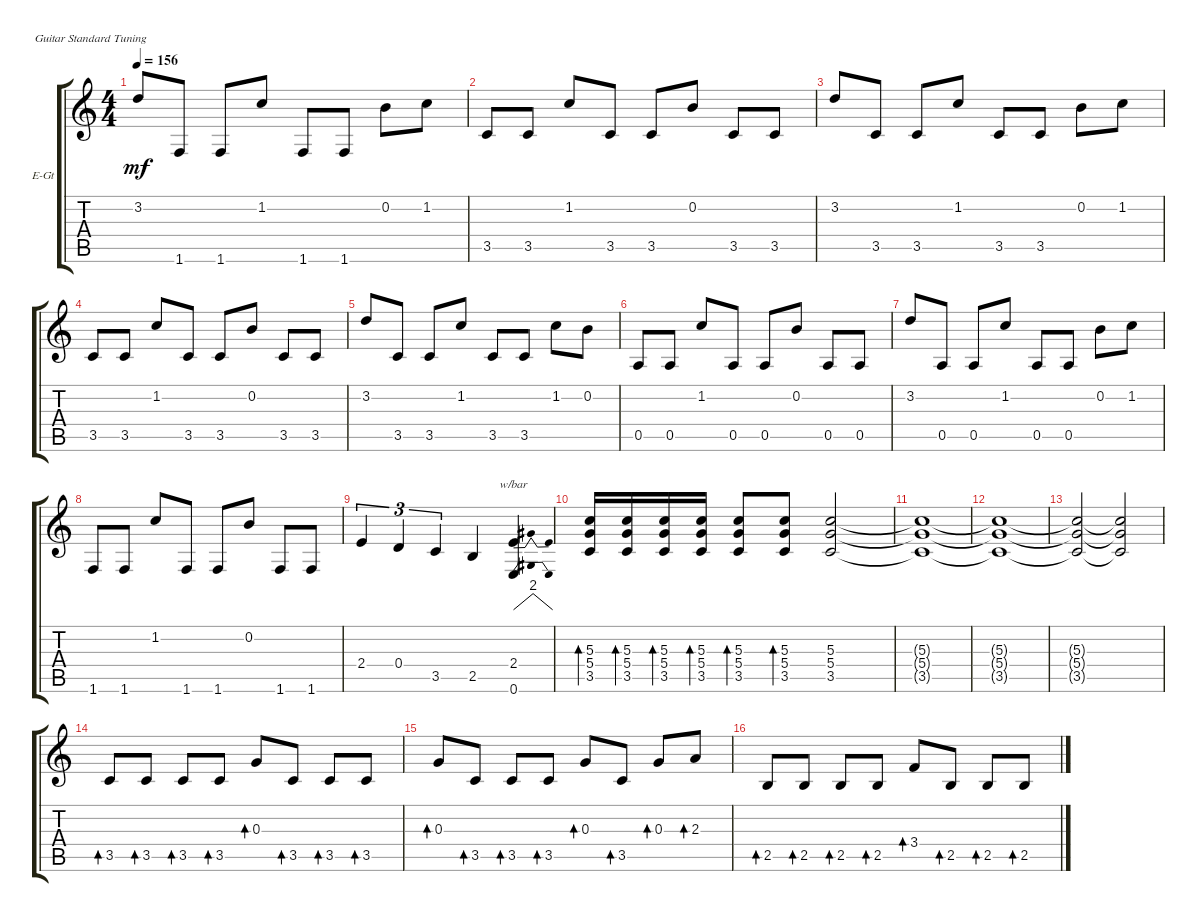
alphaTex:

\defaultSystemsLayout 4
\bracketExtendMode groupsimilarinstruments
\firstSystemTrackNameOrientation horizontal
\otherSystemsTrackNameOrientation horizontal
\track ("Electric Guitar" "E-Gt") {instrument overdrivenguitar}
\staff {score tabs}
\tuning (E4 B3 G3 D3 A2 E2)
\ts (4 4)
\tempo 156
\clef g2
\scale
0.333333
\ks c
3.2.8{dy mf} 1.6.8 1.6.8 1.2.8 1.6.8 1.6.8 0.2.8 1.2.8 |
\scale
0.333333 3.5.8 3.5.8 1.2.8 3.5.8 3.5.8 0.2.8 3.5.8 3.5.8 |
\scale
0.333333 3.2.8 3.5.8 3.5.8 1.2.8 3.5.8 3.5.8 0.2.8 1.2.8 |
\scale
0.333333 3.5.8 3.5.8 1.2.8 3.5.8 3.5.8 0.2.8 3.5.8 3.5.8 |
\scale
0.333333 3.2.8 3.5.8 3.5.8 1.2.8 3.5.8 3.5.8 1.2.8 0.2.8 |
\scale
0.333333 0.5.8 0.5.8 1.2.8 0.5.8 0.5.8 0.2.8 0.5.8 0.5.8 |
\scale
0.333333 3.2.8 0.5.8 0.5.8 1.2.8 0.5.8 0.5.8 0.2.8 1.2.8 |
\scale
0.333333 1.6.8 1.6.8 1.2.8 1.6.8 1.6.8 0.2.8 1.6.8 1.6.8 |
\scale
0.333333 2.4.4{tu (3 2)} 0.4.4{tu (3 2)} 3.5.4{tu (3 2)} 2.5.4 (0.6 2.4).4{tbe (dip default 0 0 14.399999999999999 8 15 8 30 0)} |
\scale
0.333333 (3.5 5.4 5.3).16{bd 30} (3.5 5.4 5.3).16{bd 30} (3.5 5.4 5.3).16{bd 30} (3.5 5.4 5.3).16{bd 30} (3.5 5.4 5.3).8{bd 30} (3.5 5.4 5.3).8{bd 30} (3.5 5.4 5.3).2 |
\scale
0.333333 (3.5{t} 5.4{t} 5.3{t}).1 |
\scale
0.333333 (3.5{t} 5.4{t} 5.3{t}).1 |
\scale
0.333333 (3.5{t} 5.4{t} 5.3{t}).2 (3.5{t} 5.4{t} 5.3{t}).2 |
\scale
0.333333 3.5.8{bd 30} 3.5.8{bd 30} 3.5.8{bd 30} 3.5.8{bd 30} 0.3.8{bd 30} 3.5.8{bd 30} 3.5.8{bd 30} 3.5.8{bd 30} |
\scale
0.333333 0.3.8{bd 30} 3.5.8{bd 30} 3.5.8{bd 30} 3.5.8{bd 30} 0.3.8{bd 30} 3.5.8{bd 30} 0.3.8{bd 30} 2.3.8{bd 30} |
\scale
0.333333 2.5.8{bd 30} 2.5.8{bd 30} 2.5.8{bd 30} 2.5.8{bd 30} 3.4.8{bd 30} 2.5.8{bd 30} 2.5.8{bd 30} 2.5.8{bd 30}
